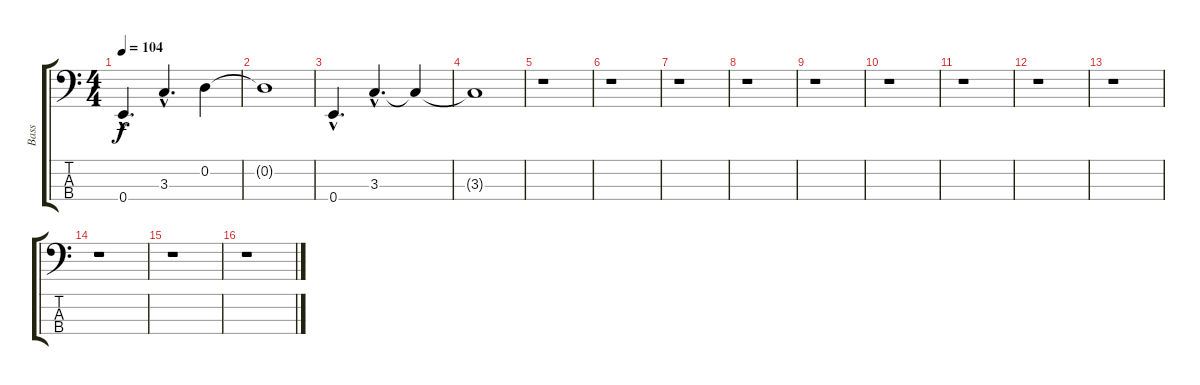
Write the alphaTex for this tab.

\track ("Bass" "Bass") {instrument electricbassfinger}
\staff {score tabs}
\tuning (G2 D2 A1 E1) {hide}
\ts (4 4)
\tempo 104
\clef f4
\ks c
0.4{hac}.4{d dy f} 3.3{hac}.4{d} 0.2.4 |
0.2{t}.1 |
0.4{hac}.4{d} 3.3{hac}.4{d} 3.3{t}.4 |
3.3{t}.1 |
r.1 |
r.1 |
r.1 |
r.1 |
r.1 |
r.1 |
r.1 |
r.1 |
r.1 |
r.1 |
r.1 |
r.1
